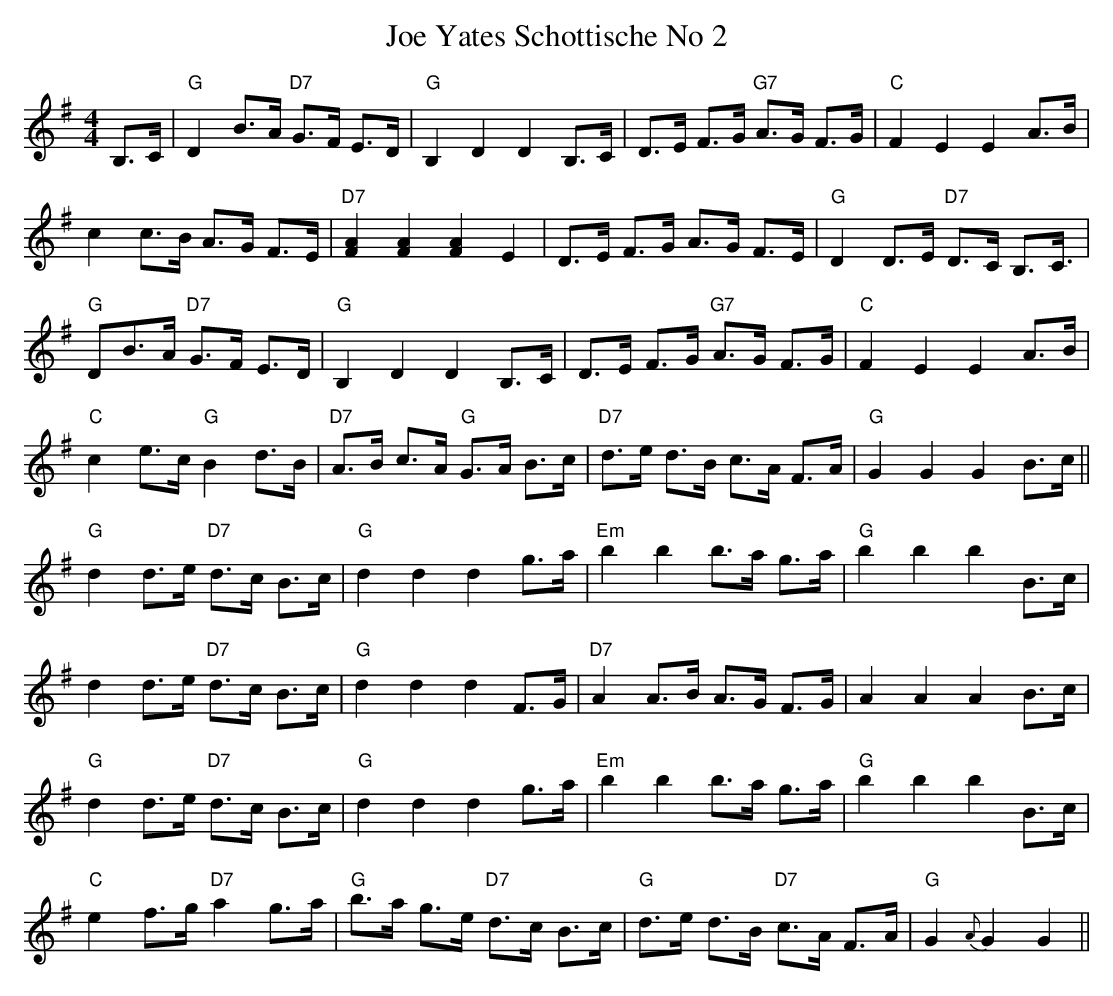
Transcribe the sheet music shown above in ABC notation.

X:1
T:Joe Yates Schottische No 2
M:4/4
L:1/8
K:G
B,>C|"G"D2B>A "D7"G>F E>D|"G"B,2D2D2B,>C|D>E F>G "G7"A>G F>G|"C"F2E2E2A>B|
c2 c>B A>G F>E|"D7"[F2A2][F2A2][F2A2]E2|D>E F>G A>G F>E|"G"D2D>E "D7"D>C B,>C |
>"G"D2B>A "D7"G>F E>D|"G"B,2D2D2B,>C|D>E F>G "G7"A>G F>G|"C"F2E2E2A>B|
"C"c2e>c "G"B2d>B|"D7"A>B c>A "G"G>A B>c|"D7"d>e d>B c>A F>A|"G"G2G2G2B>c||
"G"d2d>e "D7"d>c B>c|"G"d2d2d2g>a|"Em"b2b2b>a g>a|"G"b2b2b2B>c|
d2d>e "D7"d>c B>c|"G"d2d2d2F>G|"D7"A2A>B A>G F>G|A2A2A2B>c|
"G"d2d>e "D7"d>c B>c|"G"d2d2d2g>a|"Em"b2b2b>a g>a|"G"b2b2b2B>c|
"C"e2f>g"D7"a2g>a|"G"b>a g>e "D7"d>c B>c|"G"d>e d>B "D7"c>A F>A|"G"G2{A}G2G2||
